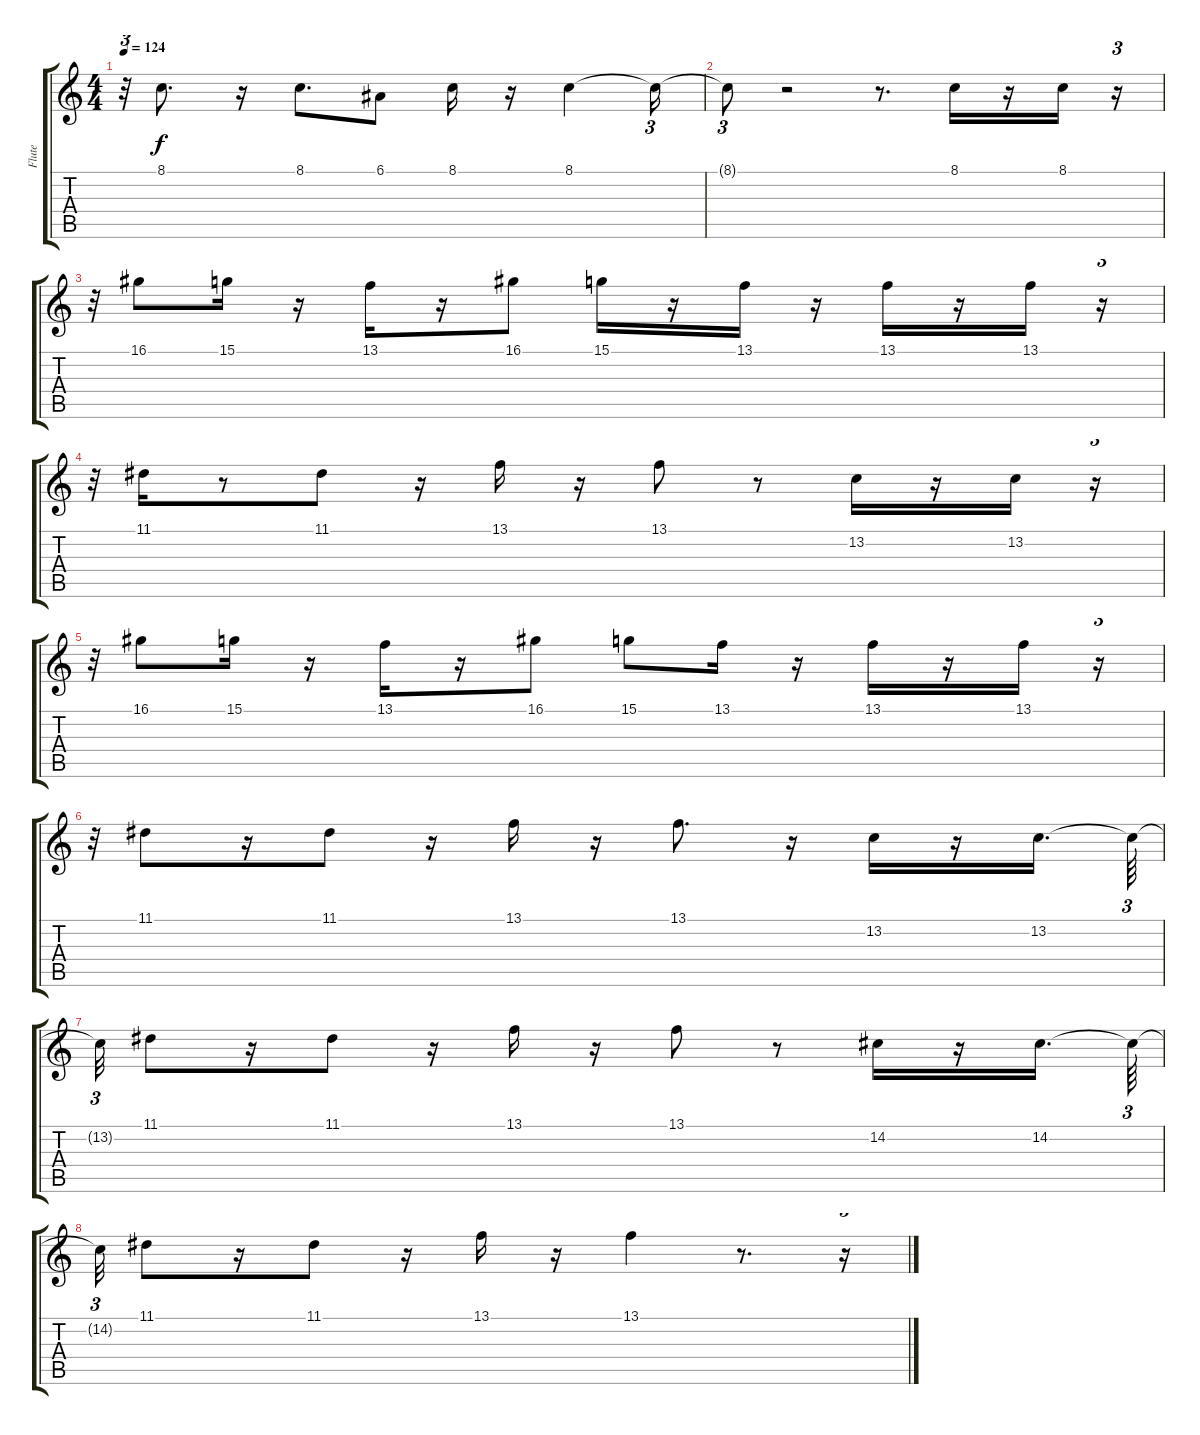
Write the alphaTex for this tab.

\track ("Flute" "Flute") {instrument flute}
\staff {score tabs}
\tuning (E4 B3 G3 D3 A2 E2) {hide}
\ts (4 4)
\tempo 124
\clef g2
\ks c
r.32{tu (3 2) dy f} 8.1.8{d} r.16 8.1.8{d} 6.1.8 8.1.16 r.16 8.1.4 8.1{t}.16{tu (3 2)} |
8.1{t}.8{tu (3 2)} r.2 r.8{d} 8.1.16 r.16 8.1.16 r.16{tu (3 2)} |
r.32{tu (3 2)} 16.1.8 15.1.16 r.16 13.1.16 r.16 16.1.8 15.1.16 r.16 13.1.16 r.16 13.1.16 r.16 13.1.16 r.16{tu (3 2)} |
r.32{tu (3 2)} 11.1.16 r.8 11.1.8 r.16 13.1.16 r.16 13.1.8 r.8 13.2.16 r.16 13.2.16 r.16{tu (3 2)} |
r.32{tu (3 2)} 16.1.8 15.1.16 r.16 13.1.16 r.16 16.1.8 15.1.8 13.1.16 r.16 13.1.16 r.16 13.1.16 r.16{tu (3 2)} |
r.32{tu (3 2)} 11.1.8 r.16 11.1.8 r.16 13.1.16 r.16 13.1.8{d} r.16 13.2.16 r.16 13.2.16{d} 13.2{t}.64{tu (3 2)} |
13.2{t}.32{tu (3 2)} 11.1.8 r.16 11.1.8 r.16 13.1.16 r.16 13.1.8 r.8 14.2.16 r.16 14.2.16{d} 14.2{t}.64{tu (3 2)} |
14.2{t}.32{tu (3 2)} 11.1.8 r.16 11.1.8 r.16 13.1.16 r.16 13.1.4 r.8{d} r.16{tu (3 2)}
